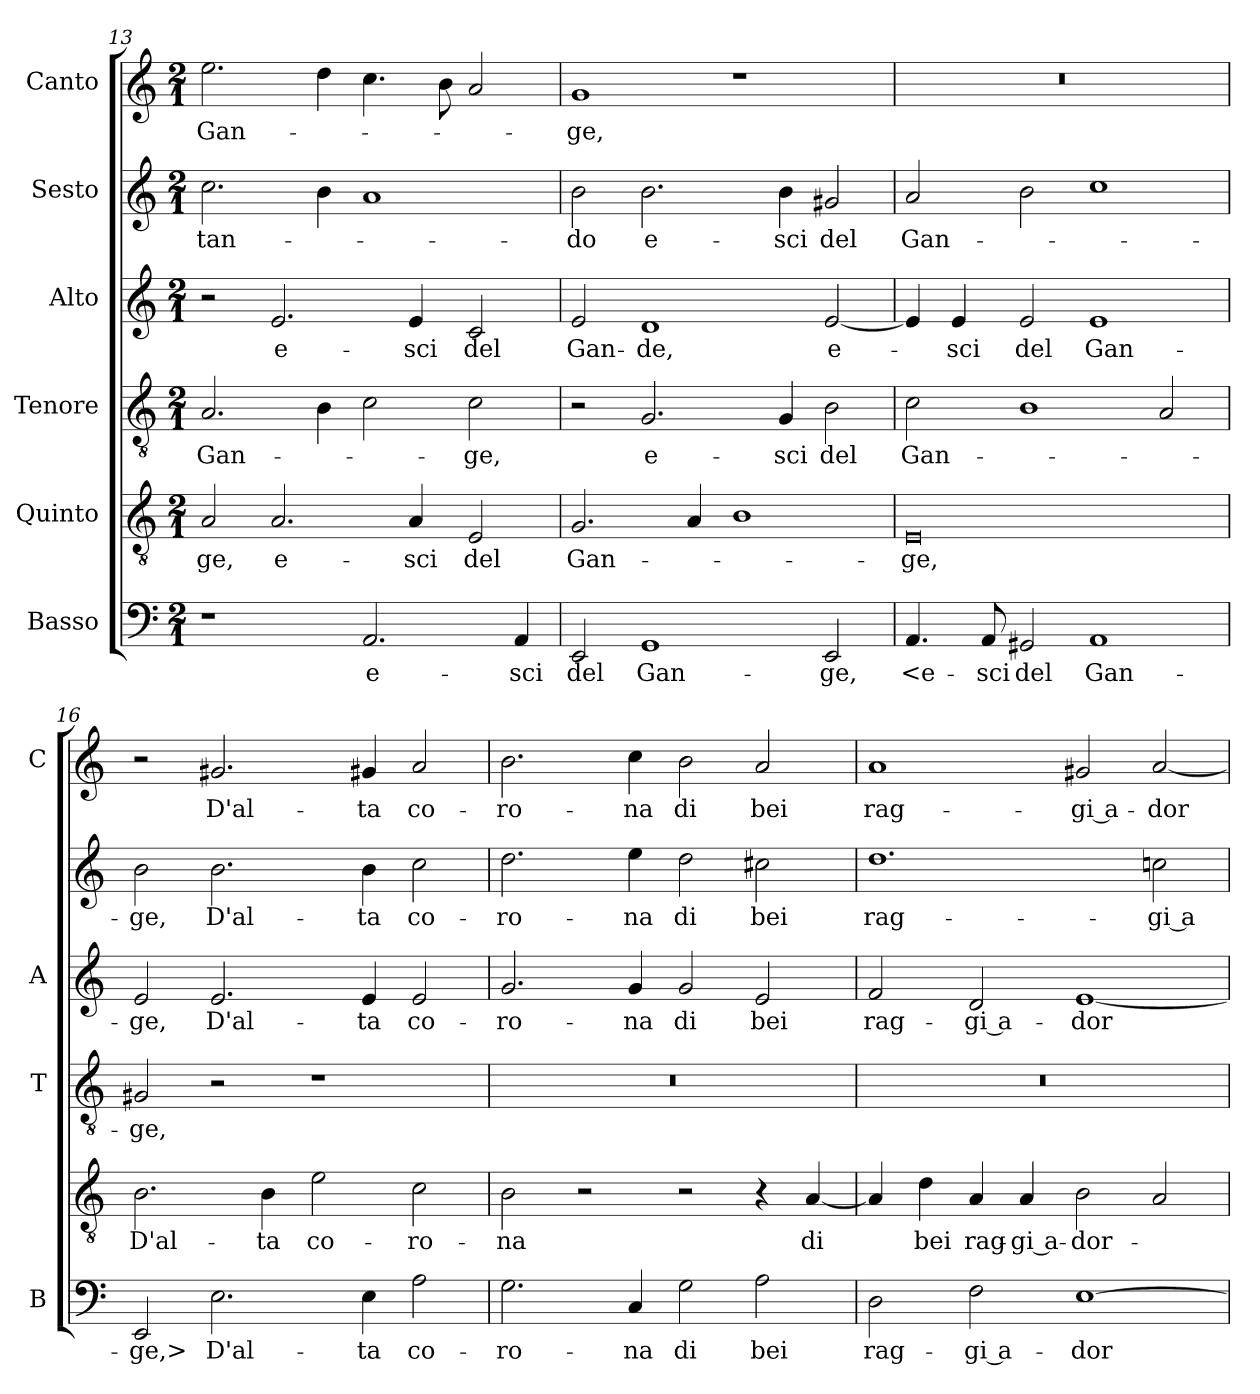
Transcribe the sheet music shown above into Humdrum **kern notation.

**kern	**text	**kern	**text	**kern	**text	**kern	**text	**kern	**text	**kern	**text
*part6	*part6	*part5	*part5	*part4	*part4	*part3	*part3	*part2	*part2	*part1	*part1
*staff6	*staff6	*staff5	*staff5	*staff4	*staff4	*staff3	*staff3	*staff2	*staff2	*staff1	*staff1
*I"Basso	*	*I"Quinto	*	*I"Tenore	*	*I"Alto	*	*I"Sesto	*	*I"Canto	*
*I'B	*	*	*	*I'T	*	*I'A	*	*	*	*I'C	*
*clefF4	*	*clefGv2	*	*clefGv2	*	*clefG2	*	*clefG2	*	*clefG2	*
*k[]	*	*k[]	*	*k[]	*	*k[]	*	*k[]	*	*k[]	*
*C:	*	*C:	*	*C:	*	*C:	*	*C:	*	*C:	*
*M2/1	*	*M2/1	*	*M2/1	*	*M2/1	*	*M2/1	*	*M2/1	*
=13	=13	=13	=13	=13	=13	=13	=13	=13	=13	=13	=13
1r	.	2A	-ge,	2.A	Gan-	2r	.	2.cc	-tan-	2.ee	Gan-
.	.	2.A	e-	.	.	2.e	e-	.	.	.	.
.	.	.	.	4B	.	.	.	4b	.	4dd	.
2.AA	e-	.	.	2c	.	.	.	1a	.	4.cc	.
.	.	4A	-sci	.	.	4e	-sci	.	.	.	.
.	.	.	.	.	.	.	.	.	.	8b	.
.	.	2E	del	2c	-ge,	2c	del	.	.	2a	.
4AA	-sci	.	.	.	.	.	.	.	.	.	.
=14	=14	=14	=14	=14	=14	=14	=14	=14	=14	=14	=14
2EE	del	2.G	Gan-	2r	.	2e	Gan-	2b	-do	1g	-ge,
1GG	Gan-	.	.	2.G	e-	1d	-de,	2.b	e-	.	.
.	.	4A	.	.	.	.	.	.	.	.	.
.	.	1B	.	.	.	.	.	.	.	1r	.
.	.	.	.	4G	-sci	.	.	4b	-sci	.	.
2EE	-ge,	.	.	2B	del	[2e	e-	2g#X	del	.	.
=15	=15	=15	=15	=15	=15	=15	=15	=15	=15	=15	=15
4.AA	<e-	0E	-ge,	2c	Gan-	4e]	.	2a	Gan-	0r	.
.	.	.	.	.	.	4e	-sci	.	.	.	.
8AA	-sci	.	.	.	.	.	.	.	.	.	.
2GG#X	del	.	.	1B	.	2e	del	2b	.	.	.
1AA	Gan-	.	.	.	.	1e	Gan-	1cc	.	.	.
.	.	.	.	2A	.	.	.	.	.	.	.
=16	=16	=16	=16	=16	=16	=16	=16	=16	=16	=16	=16
2EE	-ge,>	2.B	D'al-	2G#X	-ge,	2e	-ge,	2b	-ge,	2r	.
2.E	D'al-	.	.	2r	.	2.e	D'al-	2.b	D'al-	2.g#X	D'al-
.	.	4B	-ta	.	.	.	.	.	.	.	.
.	.	2e	co-	1r	.	.	.	.	.	.	.
4E	-ta	.	.	.	.	4e	-ta	4b	-ta	4g#X	-ta
2A	co-	2c	-ro-	.	.	2e	co-	2cc	co-	2a	co-
=17	=17	=17	=17	=17	=17	=17	=17	=17	=17	=17	=17
2.G	-ro-	2B	-na	0r	.	2.g	-ro-	2.dd	-ro-	2.b	-ro-
.	.	2r	.	.	.	.	.	.	.	.	.
4C	-na	.	.	.	.	4g	-na	4ee	-na	4cc	-na
2G	di	2r	.	.	.	2g	di	2dd	di	2b	di
2A	bei	4r	.	.	.	2e	bei	2cc#X	bei	2a	bei
.	.	[4A	di	.	.	.	.	.	.	.	.
=18	=18	=18	=18	=18	=18	=18	=18	=18	=18	=18	=18
2D	rag-	4A]	.	0r	.	2f	rag-	1.dd	rag-	1a	rag-
.	.	4d	bei	.	.	.	.	.	.	.	.
2F	-gi a-	4A	rag-	.	.	2d	-gi a-	.	.	.	.
.	.	4A	-gi a-	.	.	.	.	.	.	.	.
[1E	-dor-	2B	-dor-	.	.	[1e	-dor-	.	.	2g#X	-gi a-
.	.	2A	.	.	.	.	.	2ccn	-gi a-	[2a	-dor-
=	=	=	=	=	=	=	=	=	=	=	=
*-	*-	*-	*-	*-	*-	*-	*-	*-	*-	*-	*-
